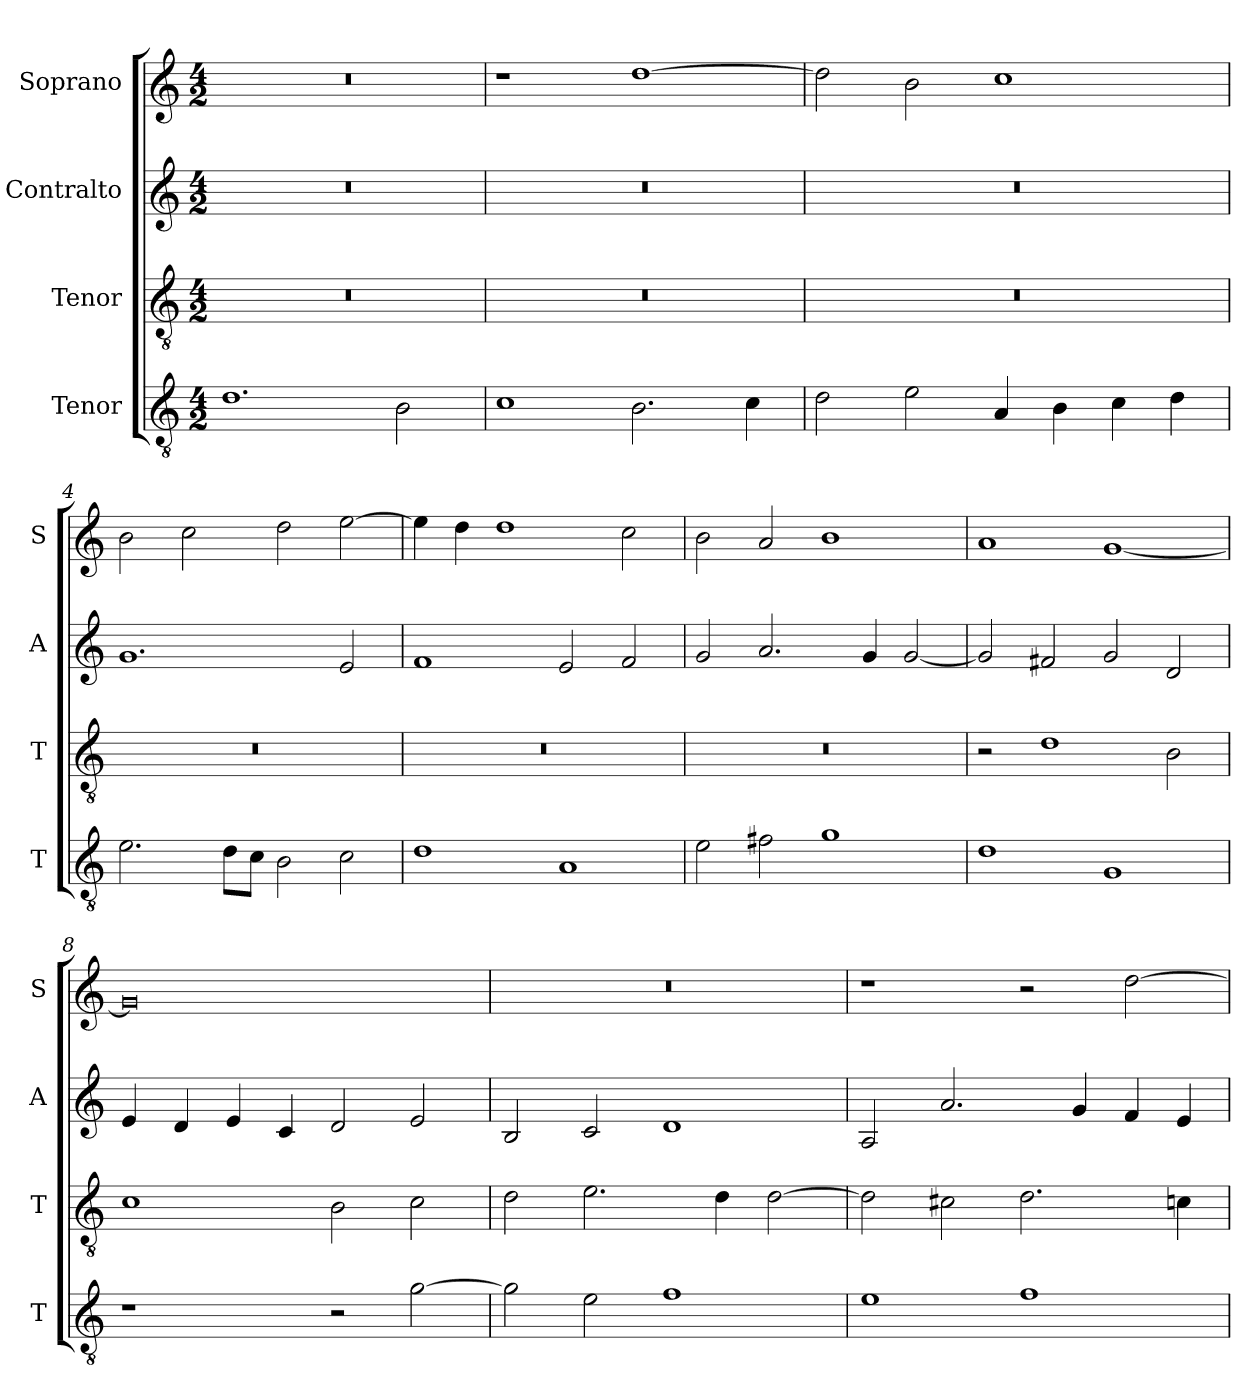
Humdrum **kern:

**kern	**kern	**kern	**kern
*part4	*part3	*part2	*part1
*staff4	*staff3	*staff2	*staff1
*I"Tenor	*I"Tenor	*I"Contralto	*I"Soprano
*I'T	*I'T	*I'A	*I'S
*clefGv2	*clefGv2	*clefG2	*clefG2
*k[]	*k[]	*k[]	*k[]
*G:mix	*G:mix	*G:mix	*G:mix
*M4/2	*M4/2	*M4/2	*M4/2
=1	=1	=1	=1
1.d	0r	0r	0r
2B	.	.	.
=2	=2	=2	=2
1c	0r	0r	1r
2.B	.	.	[1dd
4c	.	.	.
=3	=3	=3	=3
2d	0r	0r	2dd]
2e	.	.	2b
4A	.	.	1cc
4B	.	.	.
4c	.	.	.
4d	.	.	.
=4	=4	=4	=4
2.e	0r	1.g	2b
.	.	.	2cc
8d\L	.	.	.
8c\J	.	.	.
2B	.	.	2dd
2c	.	2e	[2ee
=5	=5	=5	=5
1d	0r	1f	4ee]
.	.	.	4dd
.	.	.	1dd
1A	.	2e	.
.	.	2f	2cc
=6	=6	=6	=6
2e	0r	2g	2b
2f#X	.	2.a	2a
1g	.	.	1b
.	.	4g	.
.	.	[2g	.
=7	=7	=7	=7
1d	2r	2g]	1a
.	1d	2f#X	.
1G	.	2g	[1g
.	2B	2d	.
=8	=8	=8	=8
1r	1c	4e	0g]
.	.	4d	.
.	.	4e	.
.	.	4c	.
2r	2B	2d	.
[2g	2c	2e	.
=9	=9	=9	=9
2g]	2d	2B	0r
2e	2.e	2c	.
1f	.	1d	.
.	4d	.	.
.	[2d	.	.
=10	=10	=10	=10
1e	2d]	2A	1r
.	2c#X	2.a	.
1f	2.d	.	2r
.	.	4g	.
.	.	4f	[2dd
.	4cn	4e	.
=	=	=	=
*-	*-	*-	*-
